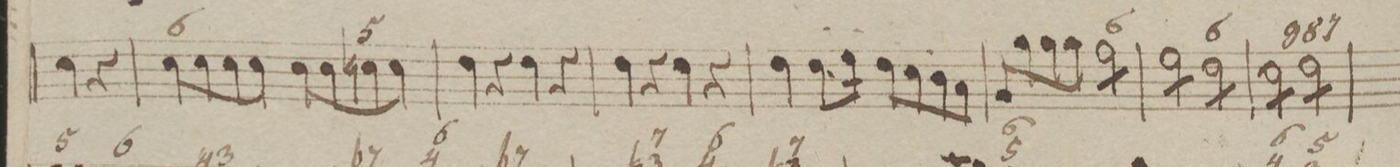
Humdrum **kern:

**kern	**fba	**dynam
*I"Organ.	*	*
*clefF4	*	*
*k[b-e-]	*	*
*met(c)	*	*
*M4/4	*	*
8E-\L	6	.
8E-\	.	.
8E-\	.	.
8E-\J	.	.
8E-\L	.	.
8E-\	.	.
8En\	5	.
8E\J	.	.
=73	=73	=73
4F\	.	.
4r	.	.
4F\	.	.
4r	.	.
=74	=74	=74
4F\	.	.
4r	.	.
4F\	.	.
4r	.	.
=75	=75	=75
4F\	.	.
8.F\L	.	.
16G\Jk	.	.
*tremolo	*	*
8F\L	.	.
8E-\	.	.
8D\	.	.
8C\J	.	.
=76	=76	=76
8BB-\L	.	.
8B-\	.	.
8B-\	.	.
8B-\J	.	.
*tremolo	*	*
8A\L	6	.
8A\	.	.
8A\	.	.
8A\J	.	.
=77	=77	=77
8G\L	.	.
8G\	.	.
8G\	.	.
8G\J	.	.
8F\L	6	.
8F\	.	.
8F\	.	.
8F\J	.	.
=78	=78	=78
8E-\L	.	.
8E-\	.	.
8E-\	9	.
8E-\J	.	.
8F\L	8	.
8F\	.	.
8F\	7	.
8F\J	.	.
*Xtremolo	*	*
=79	=79	=79
*-	*-	*-
